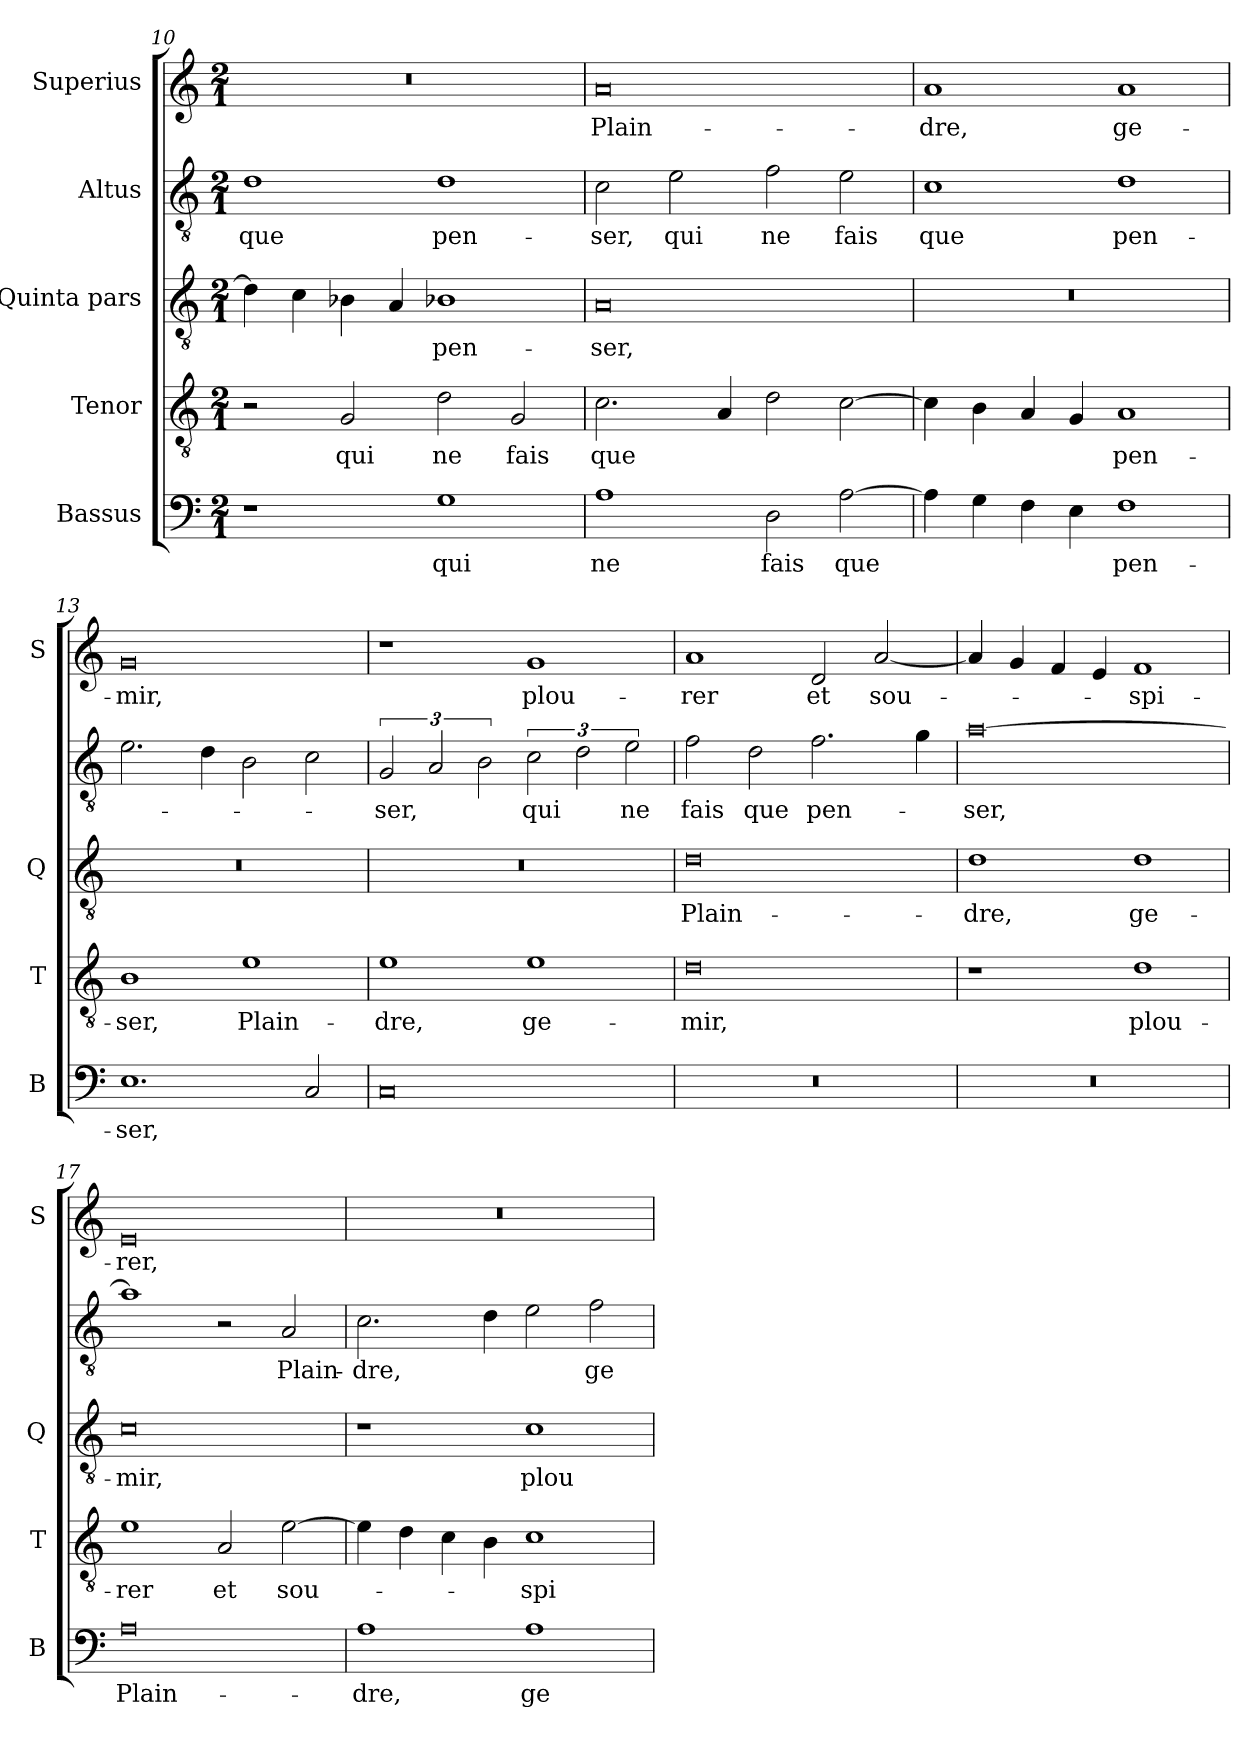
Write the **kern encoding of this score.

**kern	**text	**kern	**text	**kern	**text	**kern	**text	**kern	**text
*part5	*part5	*part4	*part4	*part3	*part3	*part2	*part2	*part1	*part1
*staff5	*staff5	*staff4	*staff4	*staff3	*staff3	*staff2	*staff2	*staff1	*staff1
*I"Bassus	*	*I"Tenor	*	*I"Quinta pars	*	*I"Altus	*	*I"Superius	*
*I'B	*	*I'T	*	*I'Q	*	*	*	*I'S	*
*clefF4	*	*clefGv2	*	*clefGv2	*	*clefGv2	*	*clefG2	*
*k[]	*	*k[]	*	*k[]	*	*k[]	*	*k[]	*
*M2/1	*	*M2/1	*	*M2/1	*	*M2/1	*	*M2/1	*
=10	=10	=10	=10	=10	=10	=10	=10	=10	=10
1r	.	2r	.	4d\]	.	1d	que	0r	.
.	.	.	.	4c\	.	.	.	.	.
.	.	2G/	qui	4B-X\	.	.	.	.	.
.	.	.	.	4A/	.	.	.	.	.
1G	qui	2d\	ne	1B-X	pen-	1d	pen-	.	.
.	.	2G/	fais	.	.	.	.	.	.
=11	=11	=11	=11	=11	=11	=11	=11	=11	=11
1A	ne	2.c\	que	0A	-ser,	2c\	-ser,	0a	Plain-
.	.	.	.	.	.	2e\	qui	.	.
.	.	4A/	.	.	.	.	.	.	.
2D\	fais	2d\	.	.	.	2f\	ne	.	.
[2A\	que	[2c\	.	.	.	2e\	fais	.	.
=12	=12	=12	=12	=12	=12	=12	=12	=12	=12
4A\]	.	4c\]	.	0r	.	1c	que	1a	-dre,
4G\	.	4B\	.	.	.	.	.	.	.
4F\	.	4A/	.	.	.	.	.	.	.
4E\	.	4G/	.	.	.	.	.	.	.
1F	pen-	1A	pen-	.	.	1d	pen-	1a	ge-
=13	=13	=13	=13	=13	=13	=13	=13	=13	=13
1.E	-ser,	1B	-ser,	0r	.	2.e\	.	0g	-mir,
.	.	.	.	.	.	4d\	.	.	.
.	.	1e	Plain-	.	.	2B\	.	.	.
2C/	.	.	.	.	.	2c\	.	.	.
=14	=14	=14	=14	=14	=14	=14	=14	=14	=14
0C	.	1e	-dre,	0r	.	3G/	-ser,	1r	.
.	.	.	.	.	.	3A/	.	.	.
.	.	.	.	.	.	3B\	.	.	.
.	.	1e	ge-	.	.	3c\	qui	1g	plou-
.	.	.	.	.	.	3d\	.	.	.
.	.	.	.	.	.	3e\	ne	.	.
=15	=15	=15	=15	=15	=15	=15	=15	=15	=15
0r	.	0d	-mir,	0d	Plain-	2f\	fais	1a	-rer
.	.	.	.	.	.	2d\	que	.	.
.	.	.	.	.	.	2.f\	pen-	2d/	et
.	.	.	.	.	.	.	.	[2a/	sou-
.	.	.	.	.	.	4g\	.	.	.
=16	=16	=16	=16	=16	=16	=16	=16	=16	=16
0r	.	1r	.	1d	-dre,	[0a	-ser,	4a/]	.
.	.	.	.	.	.	.	.	4g/	.
.	.	.	.	.	.	.	.	4f/	.
.	.	.	.	.	.	.	.	4e/	.
.	.	1d	plou-	1d	ge-	.	.	1f	-spi-
=17	=17	=17	=17	=17	=17	=17	=17	=17	=17
0A	Plain-	1e	-rer	0c	-mir,	1a]	.	0e	-rer,
.	.	2A/	et	.	.	2r	.	.	.
.	.	[2e\	sou-	.	.	2A/	Plain-	.	.
=18	=18	=18	=18	=18	=18	=18	=18	=18	=18
1A	-dre,	4e\]	.	1r	.	2.c\	-dre,	0r	.
.	.	4d\	.	.	.	.	.	.	.
.	.	4c\	.	.	.	.	.	.	.
.	.	4B\	.	.	.	4d\	.	.	.
1A	ge-	1c	-spi-	1c	plou-	2e\	.	.	.
.	.	.	.	.	.	2f\	ge-	.	.
=	=	=	=	=	=	=	=	=	=
*-	*-	*-	*-	*-	*-	*-	*-	*-	*-
